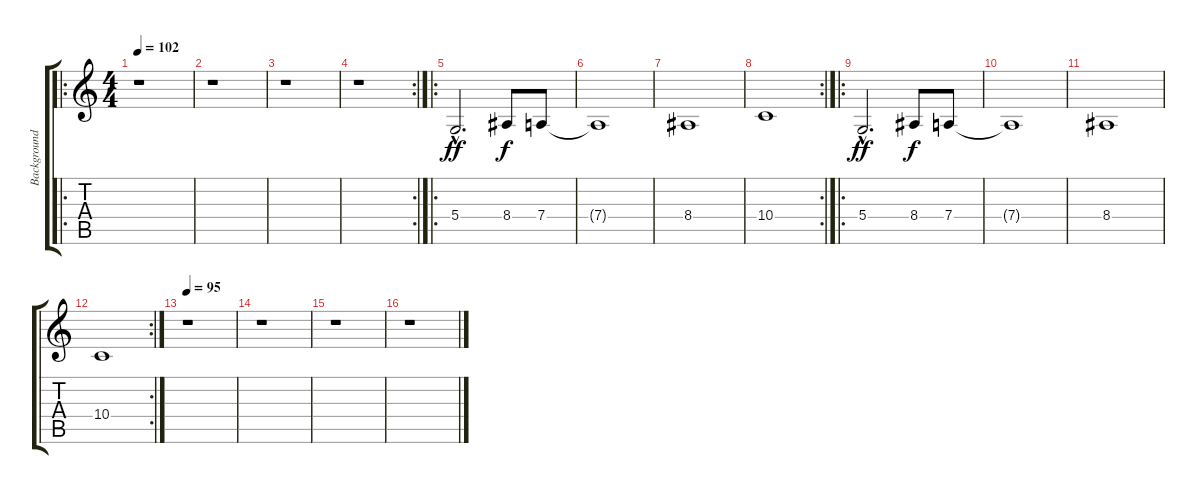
\track ("Background FX" "Background") {instrument flute}
\staff {score tabs}
\tuning (E4 B3 G3 D3 A2 E2) {hide}
\ro
\ts (4 4)
\tempo 102
\clef g2
\ks c
r.1{dy f} |
r.1 |
r.1 |
\rc 2
r.1 |
\ro
5.4{hac}.2{d dy ff} 8.4.8{dy f} 7.4.8 |
7.4{t}.1 |
8.4.1 |
\rc 2
10.4.1 |
\ro
5.4{hac}.2{d dy ff} 8.4.8{dy f} 7.4.8 |
7.4{t}.1 |
8.4.1 |
\rc 2
10.4.1 |
\tempo 102
\tempo 95
r.1 |
r.1 |
r.1 |
r.1
